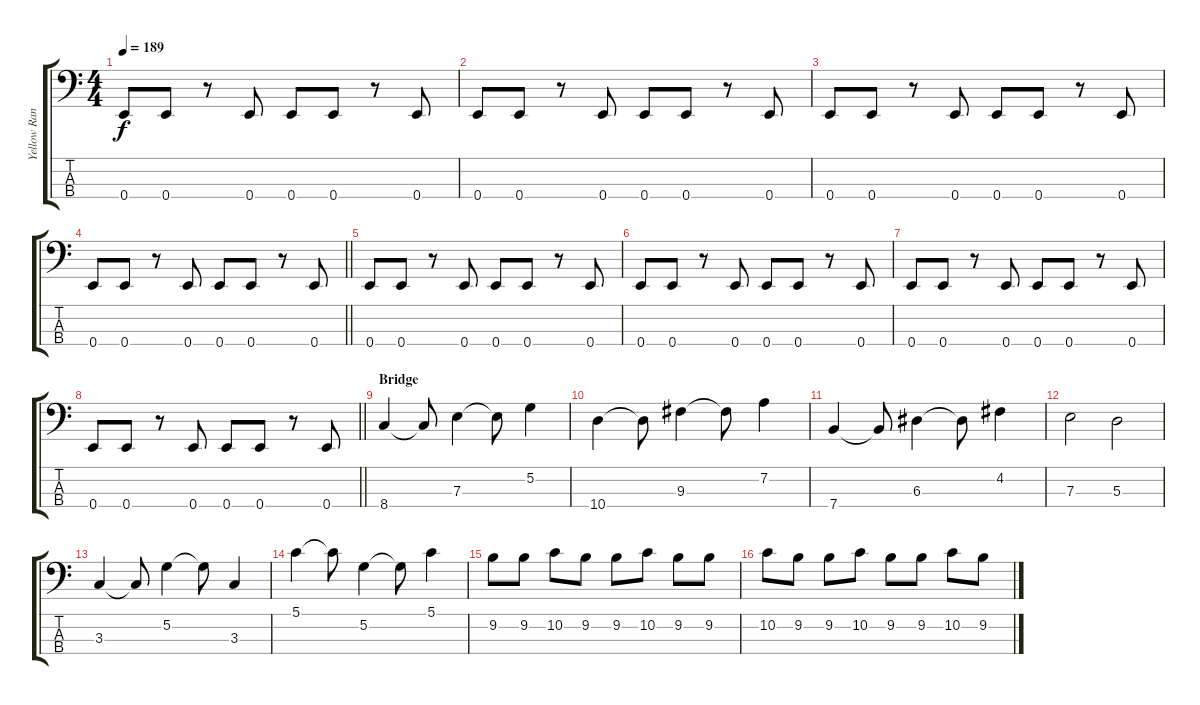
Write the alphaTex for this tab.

\track ("Yellow Ranger (Bass)" "Yellow Ran") {instrument electricbasspick}
\staff {score tabs}
\tuning (G2 D2 A1 E1) {hide}
\ts (4 4)
\tempo 189
\clef f4
\ks c
0.4.8{dy f} 0.4.8 r.8 0.4.8 0.4.8 0.4.8 r.8 0.4.8 |
0.4.8 0.4.8 r.8 0.4.8 0.4.8 0.4.8 r.8 0.4.8 |
0.4.8 0.4.8 r.8 0.4.8 0.4.8 0.4.8 r.8 0.4.8 |
\barLineRight lightlight
0.4.8 0.4.8 r.8 0.4.8 0.4.8 0.4.8 r.8 0.4.8 |
0.4.8 0.4.8 r.8 0.4.8 0.4.8 0.4.8 r.8 0.4.8 |
0.4.8 0.4.8 r.8 0.4.8 0.4.8 0.4.8 r.8 0.4.8 |
0.4.8 0.4.8 r.8 0.4.8 0.4.8 0.4.8 r.8 0.4.8 |
\barLineRight lightlight
0.4.8 0.4.8 r.8 0.4.8 0.4.8 0.4.8 r.8 0.4.8 |
\section ("" "Bridge")
8.4.4 8.4{t}.8 7.3.4 7.3{t}.8 5.2.4 |
10.4.4 10.4{t}.8 9.3.4 9.3{t}.8 7.2.4 |
7.4.4 7.4{t}.8 6.3.4 6.3{t}.8 4.2.4 |
7.3.2 5.3.2 |
3.3.4 3.3{t}.8 5.2.4 5.2{t}.8 3.3.4 |
5.1.4 5.1{t}.8 5.2.4 5.2{t}.8 5.1.4 |
9.2.8 9.2.8 10.2.8 9.2.8 9.2.8 10.2.8 9.2.8 9.2.8 |
10.2.8 9.2.8 9.2.8 10.2.8 9.2.8 9.2.8 10.2.8 9.2.8
